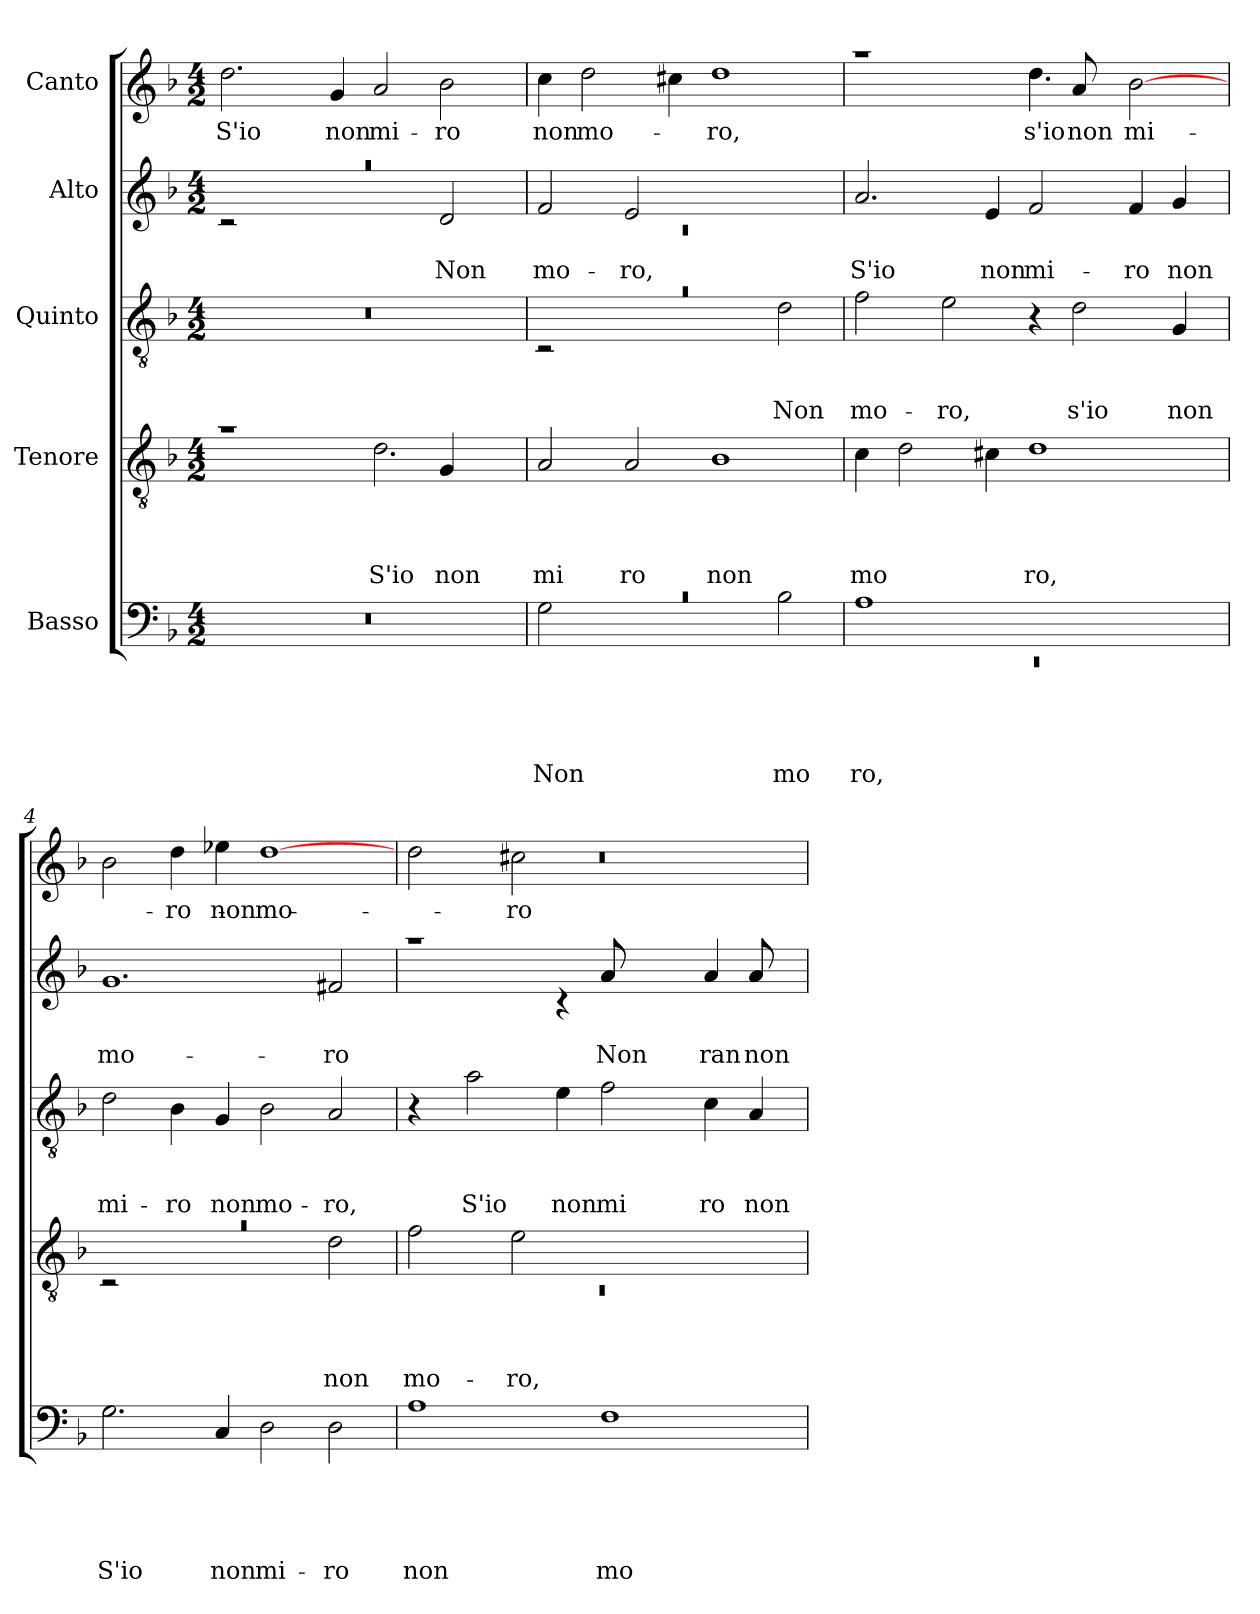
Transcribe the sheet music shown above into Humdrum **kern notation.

**kern	**text	**text	**text	**text	**text	**kern	**text	**text	**text	**text	**kern	**text	**text	**text	**kern	**text	**text	**kern	**text
*part5	*part5	*part5	*part5	*part5	*part5	*part4	*part4	*part4	*part4	*part4	*part3	*part3	*part3	*part3	*part2	*part2	*part2	*part1	*part1
*staff5	*staff5	*staff5	*staff5	*staff5	*staff5	*staff4	*staff4	*staff4	*staff4	*staff4	*staff3	*staff3	*staff3	*staff3	*staff2	*staff2	*staff2	*staff1	*staff1
*I"Basso	*	*	*	*	*	*I"Tenore	*	*	*	*	*I"Quinto	*	*	*	*I"Alto	*	*	*I"Canto	*
*clefF4	*	*	*	*	*	*clefGv2	*	*	*	*	*clefGv2	*	*	*	*clefG2	*	*	*clefG2	*
*k[b-]	*	*	*	*	*	*k[b-]	*	*	*	*	*k[b-]	*	*	*	*k[b-]	*	*	*k[b-]	*
*F:	*	*	*	*	*	*F:	*	*	*	*	*F:	*	*	*	*F:	*	*	*F:	*
*M4/2	*	*	*	*	*	*M4/2	*	*	*	*	*M4/2	*	*	*	*M4/2	*	*	*M4/2	*
=1	=1	=1	=1	=1	=1	=1	=1	=1	=1	=1	=1	=1	=1	=1	=1	=1	=1	=1	=1
*	*	*	*	*	*	*^	*	*	*	*	*	*	*	*	*	*	*	*	*
!	!	!	!	!	!	!	!	!	!	!	!	!	!	!	!	!LO:N:vis=1	!	!	!	!LO:LY:b
*	*	*	*	*	*	*	*	*	*	*	*	*	*	*	*	*^	*	*	*	*
0r	.	.	.	.	.	1ra	1.ryy	.	.	.	.	0r	.	.	.	0raa	2rc	.	.	2.dd\	S'io
.	.	.	.	.	.	.	.	.	.	.	.	.	.	.	.	.	1ryy	.	.	.	.
!	!	!	!	!	!	!	!	!	!	!	!	!	!	!	!	!	!	!	!	!	!LO:LY:b
.	.	.	.	.	.	.	.	.	.	.	.	.	.	.	.	.	.	.	.	4g/	non
!	!	!	!	!	!	!	!	!	!	!	!LO:LY:b	!	!	!	!	!	!	!	!	!	!LO:LY:b
.	.	.	.	.	.	2.d\	.	.	.	.	S'io	.	.	.	.	.	.	.	.	2a/	mi-
!	!	!	!	!	!	!	!	!	!	!	!LO:LY:b	!	!	!	!	!	!	!	!LO:LY:b	!	!LO:LY:b
.	.	.	.	.	.	.	4G/	.	.	.	non	.	.	.	.	.	2d/	.	Non	2b-\	-ro
.	.	.	.	.	.	4ryy	4ryy	.	.	.	.	.	.	.	.	.	.	.	.	.	.
=2	=2	=2	=2	=2	=2	=2	=2	=2	=2	=2	=2	=2	=2	=2	=2	=2	=2	=2	=2	=2	=2
!LO:N:vis=1	!	!	!	!	!LO:LY:b	!	!	!	!	!	!LO:LY:b	!LO:N:vis=1	!	!	!	!	!LO:N:vis=1	!	!LO:LY:b	!	!LO:LY:b
*^	*	*	*	*	*	*v	*v	*	*	*	*	*^	*	*	*	*	*	*	*	*	*
0rc	2G\	.	.	.	.	Non	2A/	.	.	.	mi	0ra	2rC	.	.	.	2f/	0rc	.	mo-	4cc\	non
!	!	!	!	!	!	!	!	!	!	!	!	!	!	!	!	!	!	!	!	!	!	!LO:LY:b
.	.	.	.	.	.	.	.	.	.	.	.	.	.	.	.	.	.	.	.	.	2dd\	mo-
!	!	!	!	!	!	!	!	!	!	!	!LO:LY:b	!	!	!	!	!	!	!	!	!LO:LY:b	!	!
.	1ryy	.	.	.	.	.	2A/	.	.	.	ro	.	1ryy	.	.	.	2e/	.	.	-ro,	.	.
.	.	.	.	.	.	.	.	.	.	.	.	.	.	.	.	.	.	.	.	.	4cc#X\	.
!	!	!	!	!	!	!	!	!	!	!	!LO:LY:b	!	!	!	!	!	!	!	!	!	!	!LO:LY:b
.	.	.	.	.	.	.	1B-	.	.	.	non	.	.	.	.	.	1ryy	.	.	.	1dd	-ro,
!	!	!	!	!	!	!LO:LY:b	!	!	!	!	!	!	!	!	!	!LO:LY:b	!	!	!	!	!	!
.	2B-\	.	.	.	.	mo-	.	.	.	.	.	.	2d\	.	.	Non	.	.	.	.	.	.
*	*	*	*	*	*	*	*	*	*	*	*	*	*	*	*	*	*v	*v	*	*	*	*
=3	=3	=3	=3	=3	=3	=3	=3	=3	=3	=3	=3	=3	=3	=3	=3	=3	=3	=3	=3	=3	=3
!	!LO:N:vis=1	!	!	!	!	!LO:LY:b	!	!	!	!	!LO:LY:b	!	!	!	!	!LO:LY:b	!	!	!LO:LY:b	!	!
*	*	*	*	*	*	*	*	*	*	*	*	*v	*v	*	*	*	*	*	*	*^	*
1A	0rEE	.	.	.	.	-ro,	4c\	.	.	.	mo	2f\	.	.	mo-	2.a/	.	S'io	1raa	1ryy	.
.	.	.	.	.	.	.	2d\	.	.	.	.	.	.	.	.	.	.	.	.	.	.
!	!	!	!	!	!	!	!	!	!	!	!	!	!	!	!LO:LY:b	!	!	!	!	!	!
.	.	.	.	.	.	.	.	.	.	.	.	2e\	.	.	-ro,	.	.	.	.	.	.
!	!	!	!	!	!	!	!	!	!	!	!	!	!	!	!	!	!	!LO:LY:b	!	!	!
.	.	.	.	.	.	.	4c#X\	.	.	.	.	.	.	.	.	4e/	.	non	.	.	.
!	!	!	!	!	!	!	!	!	!	!	!LO:LY:b	!	!	!	!	!	!	!LO:LY:b	!	!	!LO:LY:b
1ryy	.	.	.	.	.	.	1d	.	.	.	ro,	4r	.	.	.	2f/	.	mi-	4.dd\	4ryy	s'io
!	!	!	!	!	!	!	!	!	!	!	!	!	!	!	!LO:LY:b	!	!	!	!	!	!LO:LY:b
.	.	.	.	.	.	.	.	.	.	.	.	2d\	.	.	s'io	.	.	.	.	8a/	non
.	.	.	.	.	.	.	.	.	.	.	.	.	.	.	.	.	.	.	2ryy	8ryy	.
!	!	!	!	!	!	!	!	!	!	!	!	!	!	!	!	!	!	!LO:LY:b	!	!	!LO:LY:b
.	.	.	.	.	.	.	.	.	.	.	.	.	.	.	.	4f/	.	-ro	.	[>2b-\	mi-
!	!	!	!	!	!	!	!	!	!	!	!	!	!	!	!LO:LY:b	!	!	!LO:LY:b	!	!	!
.	.	.	.	.	.	.	.	.	.	.	.	4G/	.	.	non	4g/	.	non	.	.	.
.	.	.	.	.	.	.	.	.	.	.	.	.	.	.	.	.	.	.	8ryy	.	.
*v	*v	*	*	*	*	*	*	*	*	*	*	*	*	*	*	*	*	*	*v	*v	*
=4	=4	=4	=4	=4	=4	=4	=4	=4	=4	=4	=4	=4	=4	=4	=4	=4	=4	=4	=4
!	!	!	!	!	!LO:LY:b	!LO:N:vis=1	!	!	!	!	!	!	!	!LO:LY:b	!	!	!LO:LY:b	!	!
*	*	*	*	*	*	*^	*	*	*	*	*	*	*	*	*	*	*	*	*
2.G\	.	.	.	.	S'io	0ra	2rC	.	.	.	.	2d\	.	.	mi-	1.g	.	mo-	2b-\	.
!	!	!	!	!	!	!	!	!	!	!	!	!	!	!	!LO:LY:b	!	!	!	!	!LO:LY:b
.	.	.	.	.	.	.	1ryy	.	.	.	.	4B-\	.	.	-ro	.	.	.	4dd\	-ro
!	!	!	!	!	!LO:LY:b	!	!	!	!	!	!	!	!	!	!LO:LY:b	!	!	!	!	!LO:LY:b
4C/	.	.	.	.	non	.	.	.	.	.	.	4G/	.	.	non	.	.	.	4ee-X\	non
!	!	!	!	!	!LO:LY:b	!	!	!	!	!	!	!	!	!	!LO:LY:b	!	!	!	!	!LO:LY:b
2D\	.	.	.	.	mi-	.	.	.	.	.	.	2B-\	.	.	mo-	.	.	.	[<1dd	mo-
!	!	!	!	!	!LO:LY:b	!	!	!	!	!	!LO:LY:b	!	!	!	!LO:LY:b	!	!	!LO:LY:b	!	!
2D\	.	.	.	.	-ro	.	2d\	.	.	.	non	2A/	.	.	-ro,	2f#X/	.	-ro	.	.
!!LO:LB:g=z
=5	=5	=5	=5	=5	=5	=5	=5	=5	=5	=5	=5	=5	=5	=5	=5	=5	=5	=5	=5	=5
*	*	*	*	*	*	*	*	*	*	*	*	*	*	*	*	*	*	*	*^	*
*	*	*	*	*	*	*	*	*	*	*	*	*	*	*	*	*	*	*	*	*^	*
!	!	!	!	!	!LO:LY:b	!	!LO:N:vis=1	!	!	!	!LO:LY:b	!	!	!	!	!	!	!	!	!	!LO:N:vis=1	!
*	*	*	*	*	*	*	*	*	*	*	*	*	*	*	*	*^	*	*	*	*	*	*
*	*	*	*	*	*	*	*	*	*	*	*	*	*	*	*	*	*^	*	*	*	*	*	*
1A	.	.	.	.	non	2f\	0rC	.	.	.	mo-	4r	.	.	.	1raa	2.ryy	1..ryy	.	.	8ryy	2dd\	0r	.
.	.	.	.	.	.	.	.	.	.	.	.	.	.	.	.	.	.	.	.	.	1...ryy	.	.	.
!	!	!	!	!	!	!	!	!	!	!	!	!	!	!	!LO:LY:b	!	!	!	!	!	!	!	!	!
.	.	.	.	.	.	.	.	.	.	.	.	2a\	.	.	S'io	.	.	.	.	.	.	.	.	.
!	!	!	!	!	!	!	!	!	!	!	!LO:LY:b	!	!	!	!	!	!	!	!	!	!	!	!	!LO:LY:b
.	.	.	.	.	.	2e\	.	.	.	.	-ro,	.	.	.	.	.	.	.	.	.	.	2cc#X\	.	-ro
!	!	!	!	!	!	!	!	!	!	!	!	!	!	!	!LO:LY:b	!	!	!	!	!	!	!	!	!
.	.	.	.	.	.	.	.	.	.	.	.	4e\	.	.	non	.	4rc	.	.	.	.	.	.	.
!	!	!	!	!	!LO:LY:b	!	!	!	!	!	!	!	!	!	!LO:LY:b	!	!	!	!	!LO:LY:b	!	!	!	!
!	!	!	!	!	!	!	!	!	!	!	!	!	!	!	!	!	!	!	!	!LO:LY:b	!	!	!	!
1F	.	.	.	.	mo	1ryy	.	.	.	.	.	2f\	.	.	mi	8a/	8a/	.	.	Non	.	1ryy	.	.
.	.	.	.	.	.	.	.	.	.	.	.	.	.	.	.	4.ryy	8ryy	.	.	.	.	.	.	.
.	.	.	.	.	.	.	.	.	.	.	.	.	.	.	.	.	2.ryy	.	.	.	.	.	.	.
!	!	!	!	!	!	!	!	!	!	!	!	!	!	!	!LO:LY:b	!	!	!	!	!LO:LY:b	!	!	!	!
.	.	.	.	.	.	.	.	.	.	.	.	4c\	.	.	ro	4a/	.	.	.	ran	.	.	.	.
!	!	!	!	!	!	!	!	!	!	!	!	!	!	!	!LO:LY:b	!	!	!	!	!LO:LY:b	!	!	!	!
!	!	!	!	!	!	!	!	!	!	!	!	!	!	!	!	!	!	!	!	!LO:LY:b	!	!	!	!
.	.	.	.	.	.	.	.	.	.	.	.	4A/	.	.	non	8a/	.	8a/	.	non	.	.	.	.
.	.	.	.	.	.	.	.	.	.	.	.	.	.	.	.	8ryy	.	8ryy	.	.	.	.	.	.
*	*	*	*	*	*	*	*	*	*	*	*	*	*	*	*	*v	*v	*v	*	*	*	*	*	*
*	*	*	*	*	*	*v	*v	*	*	*	*	*	*	*	*	*	*	*	*v	*v	*v	*
=	=	=	=	=	=	=	=	=	=	=	=	=	=	=	=	=	=	=	=
*-	*-	*-	*-	*-	*-	*-	*-	*-	*-	*-	*-	*-	*-	*-	*-	*-	*-	*-	*-
